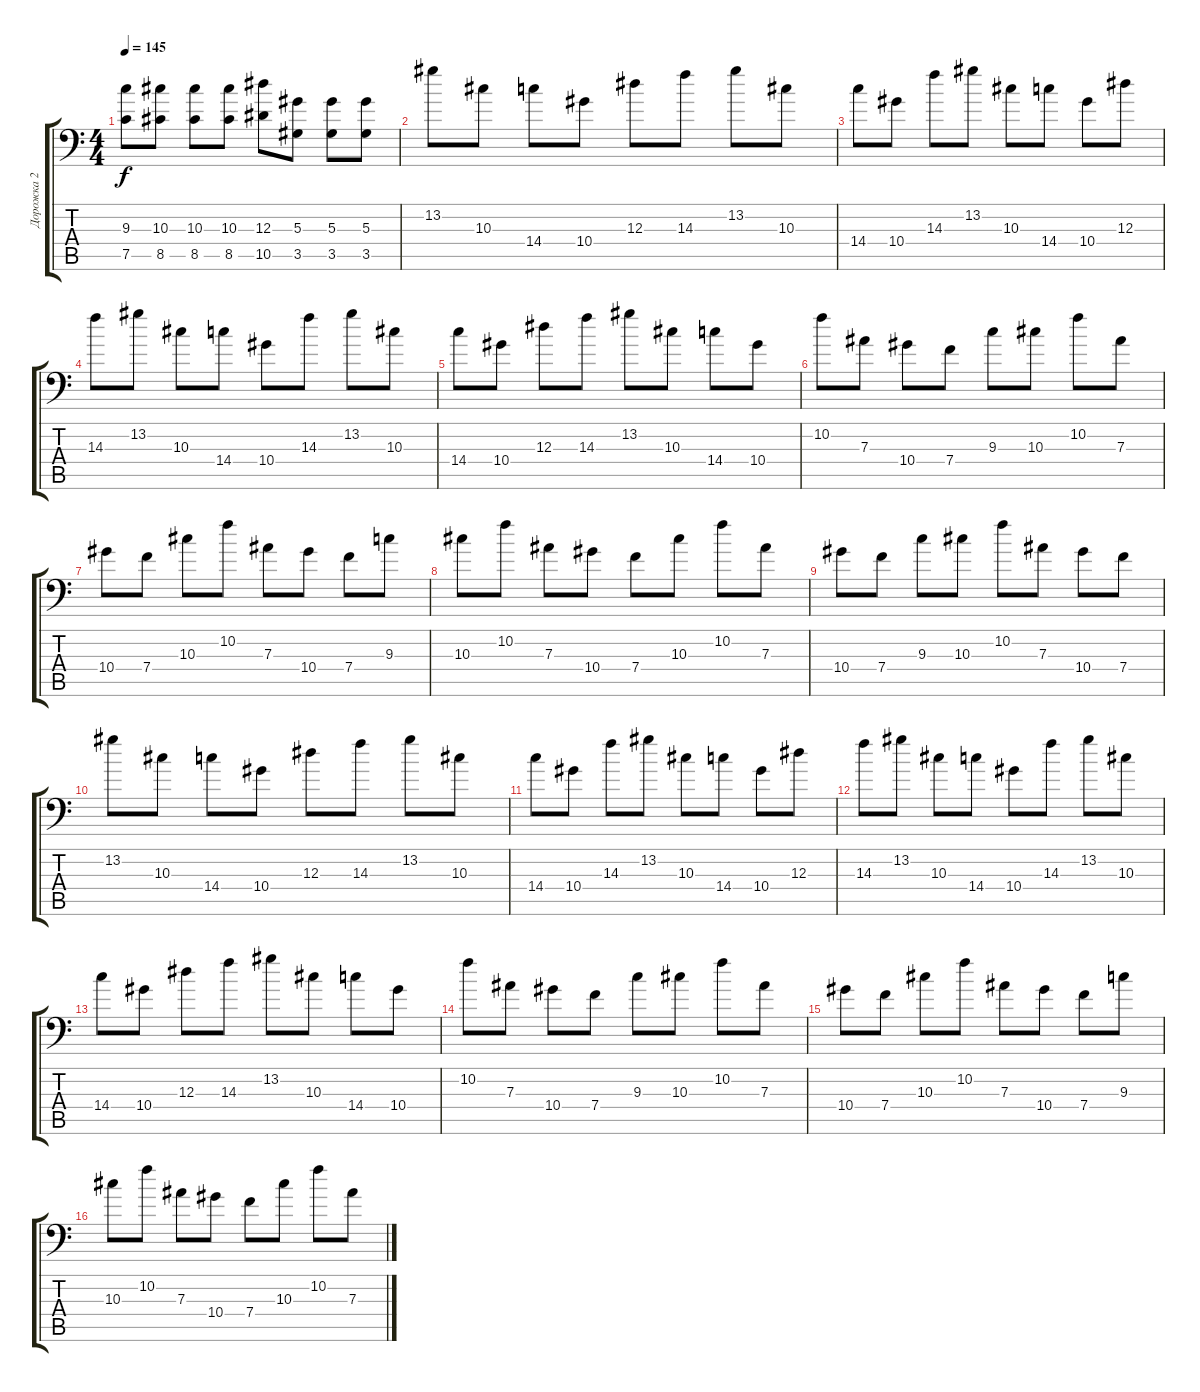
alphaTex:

\track ("Дорожка 2" "Дорожка 2") {instrument distortionguitar}
\staff {score tabs}
\tuning (C4 G3 Eb3 Bb2 F2 Bb1) {hide}
\ts (4 4)
\tempo 145
\clef f4
\ks c
(9.3 7.5).8{dy f} (10.3 8.5).8 (10.3 8.5).8 (10.3 8.5).8 (12.3 10.5).8 (5.3 3.5).8 (5.3 3.5).8 (5.3 3.5).8 |
13.2.8 10.3.8 14.4.8 10.4.8 12.3.8 14.3.8 13.2.8 10.3.8 |
14.4.8 10.4.8 14.3.8 13.2.8 10.3.8 14.4.8 10.4.8 12.3.8 |
14.3.8 13.2.8 10.3.8 14.4.8 10.4.8 14.3.8 13.2.8 10.3.8 |
14.4.8 10.4.8 12.3.8 14.3.8 13.2.8 10.3.8 14.4.8 10.4.8 |
10.2.8 7.3.8 10.4.8 7.4.8 9.3.8 10.3.8 10.2.8 7.3.8 |
10.4.8 7.4.8 10.3.8 10.2.8 7.3.8 10.4.8 7.4.8 9.3.8 |
10.3.8 10.2.8 7.3.8 10.4.8 7.4.8 10.3.8 10.2.8 7.3.8 |
10.4.8 7.4.8 9.3.8 10.3.8 10.2.8 7.3.8 10.4.8 7.4.8 |
13.2.8 10.3.8 14.4.8 10.4.8 12.3.8 14.3.8 13.2.8 10.3.8 |
14.4.8 10.4.8 14.3.8 13.2.8 10.3.8 14.4.8 10.4.8 12.3.8 |
14.3.8 13.2.8 10.3.8 14.4.8 10.4.8 14.3.8 13.2.8 10.3.8 |
14.4.8 10.4.8 12.3.8 14.3.8 13.2.8 10.3.8 14.4.8 10.4.8 |
10.2.8 7.3.8 10.4.8 7.4.8 9.3.8 10.3.8 10.2.8 7.3.8 |
10.4.8 7.4.8 10.3.8 10.2.8 7.3.8 10.4.8 7.4.8 9.3.8 |
10.3.8 10.2.8 7.3.8 10.4.8 7.4.8 10.3.8 10.2.8 7.3.8
